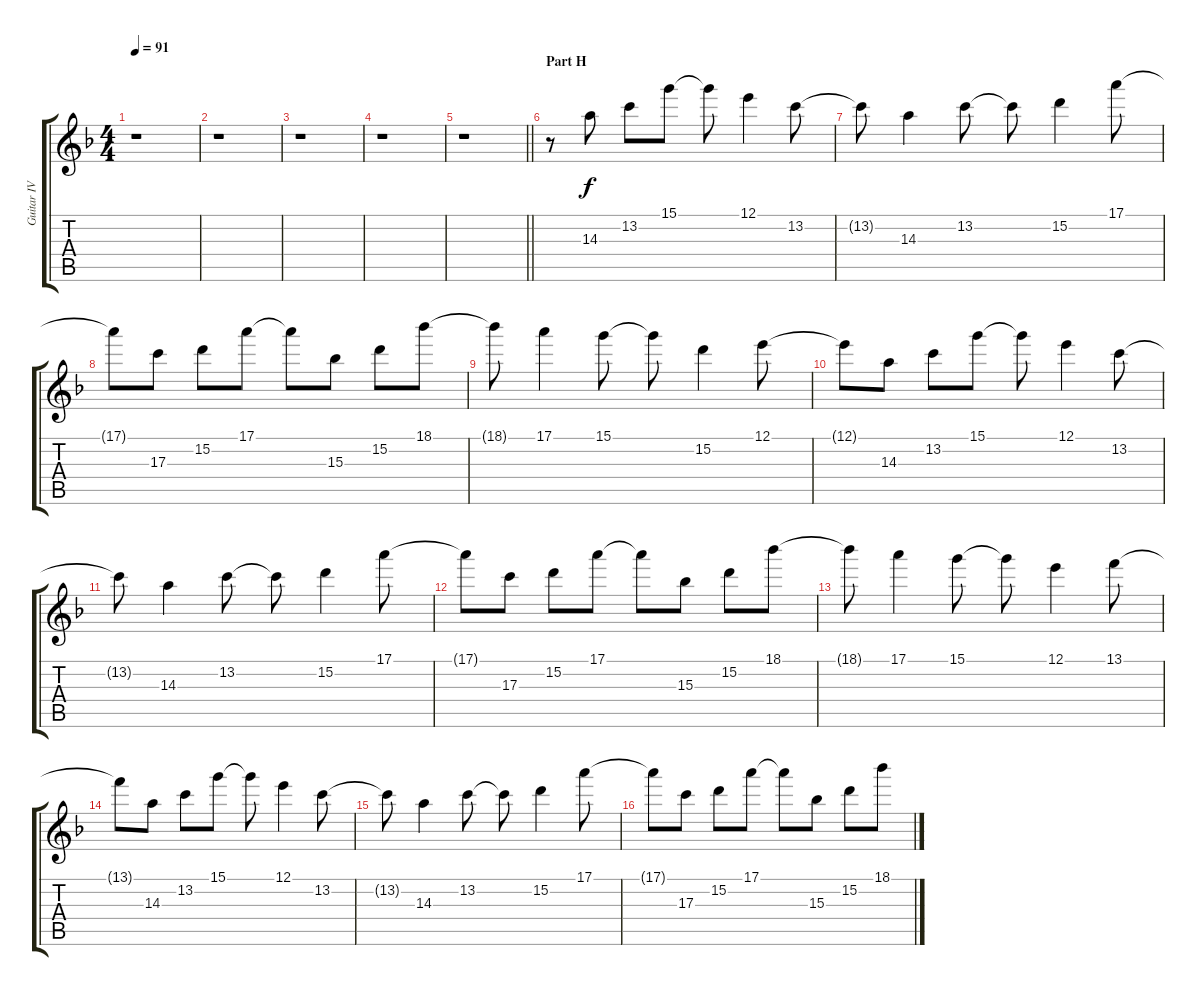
\track ("Guitar IV (Sugizo)" "Guitar IV ") {instrument distortionguitar}
\staff {score tabs}
\tuning (E4 B3 G3 D3 A2 E2) {hide}
\ts (4 4)
\tempo 91
\clef g2
\ks f
r.1{dy f} |
r.1 |
r.1 |
r.1 |
\barLineRight lightlight
r.1 |
\section ("" "Part H")
r.8{instrument electricguitarclean} 14.3.8 13.2.8 15.1.8 15.1{t}.8 12.1.4 13.2.8 |
13.2{t}.8 14.3.4 13.2.8 13.2{t}.8 15.2.4 17.1.8 |
17.1{t}.8 17.3.8 15.2.8 17.1.8 17.1{t}.8 15.3.8 15.2.8 18.1.8 |
18.1{t}.8 17.1.4 15.1.8 15.1{t}.8 15.2.4 12.1.8 |
12.1{t}.8 14.3.8 13.2.8 15.1.8 15.1{t}.8 12.1.4 13.2.8 |
13.2{t}.8 14.3.4 13.2.8 13.2{t}.8 15.2.4 17.1.8 |
17.1{t}.8 17.3.8 15.2.8 17.1.8 17.1{t}.8 15.3.8 15.2.8 18.1.8 |
18.1{t}.8 17.1.4 15.1.8 15.1{t}.8 12.1.4 13.1.8 |
13.1{t}.8 14.3.8 13.2.8 15.1.8 15.1{t}.8 12.1.4 13.2.8 |
13.2{t}.8 14.3.4 13.2.8 13.2{t}.8 15.2.4 17.1.8 |
17.1{t}.8 17.3.8 15.2.8 17.1.8 17.1{t}.8 15.3.8 15.2.8 18.1.8
